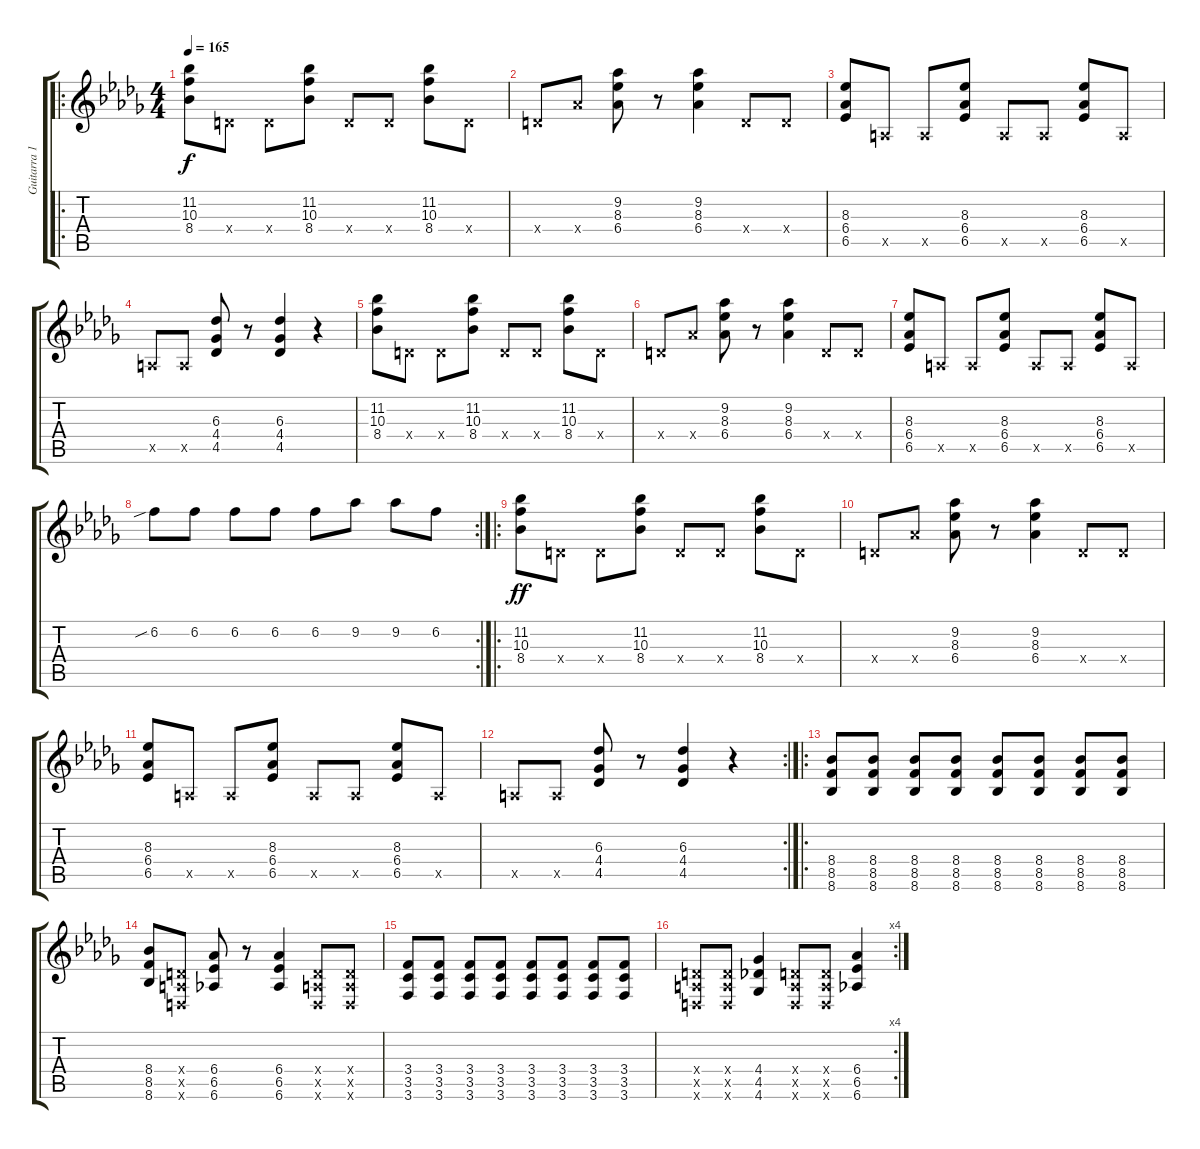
\track ("Guitarra 1 (guitar 1)" "Guitarra 1") {instrument distortionguitar}
\staff {score tabs}
\tuning (E4 B3 G3 D3 A2 D2) {hide}
\ro
\ts (4 4)
\tempo 165
\clef g2
\ks db
(11.2 10.3 8.4).8{dy f} 0.4{x}.8 0.4{x}.8 (11.2 10.3 8.4).8 0.4{x}.8 0.4{x}.8 (11.2 10.3 8.4).8 0.4{x}.8 |
0.4{x}.8 6.4{x}.8 (9.2 8.3 6.4).8 r.8 (9.2 8.3 6.4).4 0.4{x}.8 0.4{x}.8 |
(8.3 6.4 6.5).8 0.5{x}.8 0.5{x}.8 (8.3 6.4 6.5).8 0.5{x}.8 0.5{x}.8 (8.3 6.4 6.5).8 0.5{x}.8 |
0.5{x}.8 0.5{x}.8 (6.3 4.4 4.5).8 r.8 (6.3 4.4 4.5).4 r.4 |
(11.2 10.3 8.4).8 0.4{x}.8 0.4{x}.8 (11.2 10.3 8.4).8 0.4{x}.8 0.4{x}.8 (11.2 10.3 8.4).8 0.4{x}.8 |
0.4{x}.8 6.4{x}.8 (9.2 8.3 6.4).8 r.8 (9.2 8.3 6.4).4 0.4{x}.8 0.4{x}.8 |
(8.3 6.4 6.5).8 0.5{x}.8 0.5{x}.8 (8.3 6.4 6.5).8 0.5{x}.8 0.5{x}.8 (8.3 6.4 6.5).8 0.5{x}.8 |
\rc 2
6.2{sib}.8 6.2.8 6.2.8 6.2.8 6.2.8 9.2.8 9.2.8 6.2.8 |
\ro
(11.2 10.3 8.4).8{dy ff} 0.4{x}.8 0.4{x}.8 (11.2 10.3 8.4).8 0.4{x}.8 0.4{x}.8 (11.2 10.3 8.4).8 0.4{x}.8 |
0.4{x}.8 6.4{x}.8 (9.2 8.3 6.4).8 r.8 (9.2 8.3 6.4).4 0.4{x}.8 0.4{x}.8 |
(8.3 6.4 6.5).8 0.5{x}.8 0.5{x}.8 (8.3 6.4 6.5).8 0.5{x}.8 0.5{x}.8 (8.3 6.4 6.5).8 0.5{x}.8 |
\rc 2
0.5{x}.8 0.5{x}.8 (6.3 4.4 4.5).8 r.8 (6.3 4.4 4.5).4 r.4 |
\ro
(8.4 8.5 8.6).8 (8.4 8.5 8.6).8 (8.4 8.5 8.6).8 (8.4 8.5 8.6).8 (8.4 8.5 8.6).8 (8.4 8.5 8.6).8 (8.4 8.5 8.6).8 (8.4 8.5 8.6).8 |
(8.4 8.5 8.6).8 (0.4{x} 0.5{x} 0.6{x}).8 (6.4 6.5 6.6).8 r.8 (6.4 6.5 6.6).4 (0.4{x} 0.5{x} 0.6{x}).8 (0.4{x} 0.5{x} 0.6{x}).8 |
(3.4 3.5 3.6).8 (3.4 3.5 3.6).8 (3.4 3.5 3.6).8 (3.4 3.5 3.6).8 (3.4 3.5 3.6).8 (3.4 3.5 3.6).8 (3.4 3.5 3.6).8 (3.4 3.5 3.6).8 |
\rc 4
(0.4{x} 0.5{x} 0.6{x}).8 (0.4{x} 0.5{x} 0.6{x}).8 (4.4 4.5 4.6).4 (0.4{x} 0.5{x} 0.6{x}).8 (0.4{x} 0.5{x} 0.6{x}).8 (6.4 6.5 6.6).4
